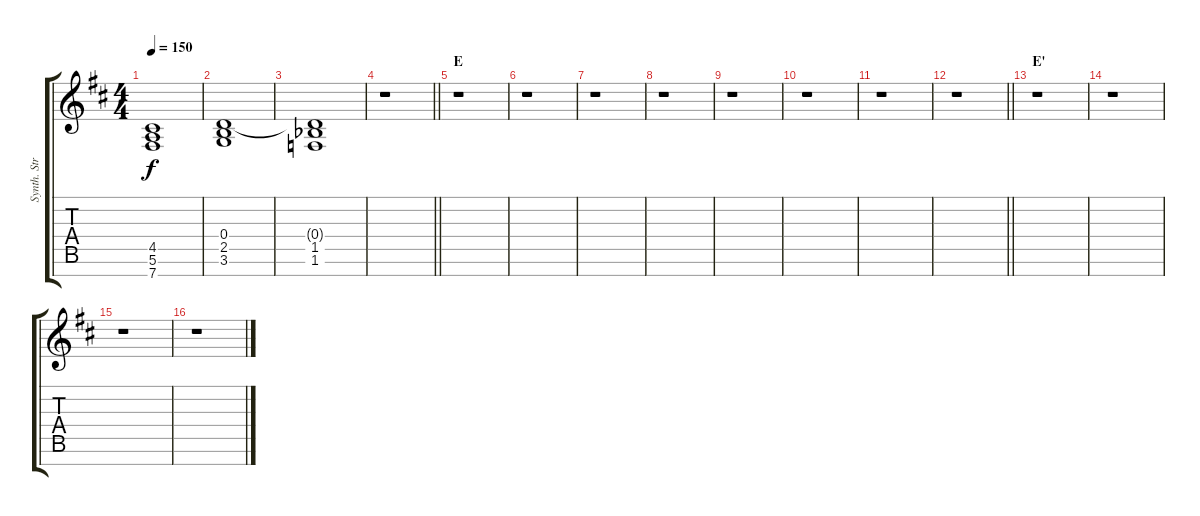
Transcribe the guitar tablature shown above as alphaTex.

\track ("Synth. Strings II" "Synth. Str") {instrument stringensemble1}
\staff {score tabs}
\tuning (E5 B4 G4 D4 A3 E3 B2) {hide}
\ts (4 4)
\tempo 150
\clef g2
\ks d
(4.5 5.6 7.7).1{dy f} |
(0.4 2.5 3.6).1 |
(0.4{t} 1.5{acc b} 1.6).1 |
\barLineRight lightlight
r.1 |
\section ("" "E")
r.1 |
r.1 |
r.1 |
r.1 |
r.1 |
r.1 |
r.1 |
\barLineRight lightlight
r.1 |
\section ("" "E'")
r.1 |
r.1 |
r.1 |
r.1
